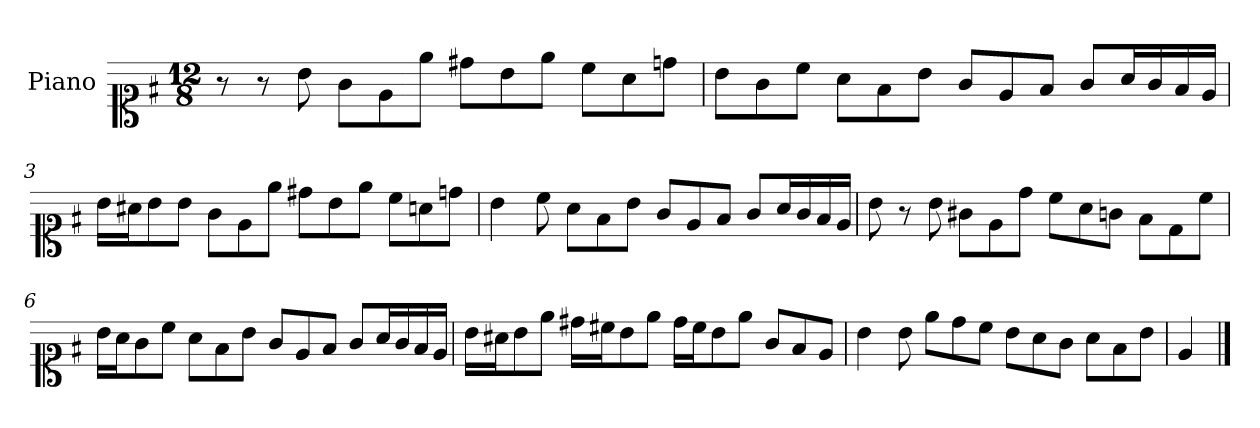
**kern
*part1
*staff1
*I"Piano
*I'Pno.
*clefC1
*k[f#]
*M12/8
=1
8r
8r
8b\
8g\L
8e\
8ee\J
8dd#X\L
8b\
8ee\J
8cc\L
8a\
8ddn\J
=2
8b\L
8g\
8cc\J
8a\L
8f#\
8b\J
8g/L
8e/
8f#/J
8g/L
16a/L
16g/
16f#/
16e/JJ
!!LO:LB:g=z
=3
16b\LL
16a#X\J
8b\
8b\J
8g\L
8e\
8ee\J
8dd#X\L
8b\
8ee\J
8cc\L
8an\
8ddn\J
=4
4b\
8cc\
8a\L
8f#\
8b\J
8g/L
8e/
8f#/J
8g/L
16a/L
16g/
16f#/
16e/JJ
!!LO:LB:g=z
=5
8b\
8r
8b\
8g#X\L
8e\
8dd\J
8cc\L
8a\
8gn\J
8f#\L
8d\
8cc\J
=6
16b\LL
16a\J
8g\
8cc\J
8a\L
8f#\
8b\J
8g/L
8e/
8f#/J
8g/L
16a/L
16g/
16f#/
16e/JJ
!!LO:LB:g=z
=7
16b\LL
16a#X\J
8b\
8ee\J
16dd#X\LL
16cc#X\J
8b\
8ee\J
16dd#\LL
16cc#\J
8b\
8ee\J
8g/L
8f#/
8e/J
=8
4b\
8b\
8ee\L
8dd\
8cc\J
8b\L
8a\
8g\J
8a\L
8f#\
8b\J
=9
4e/
==
*-
